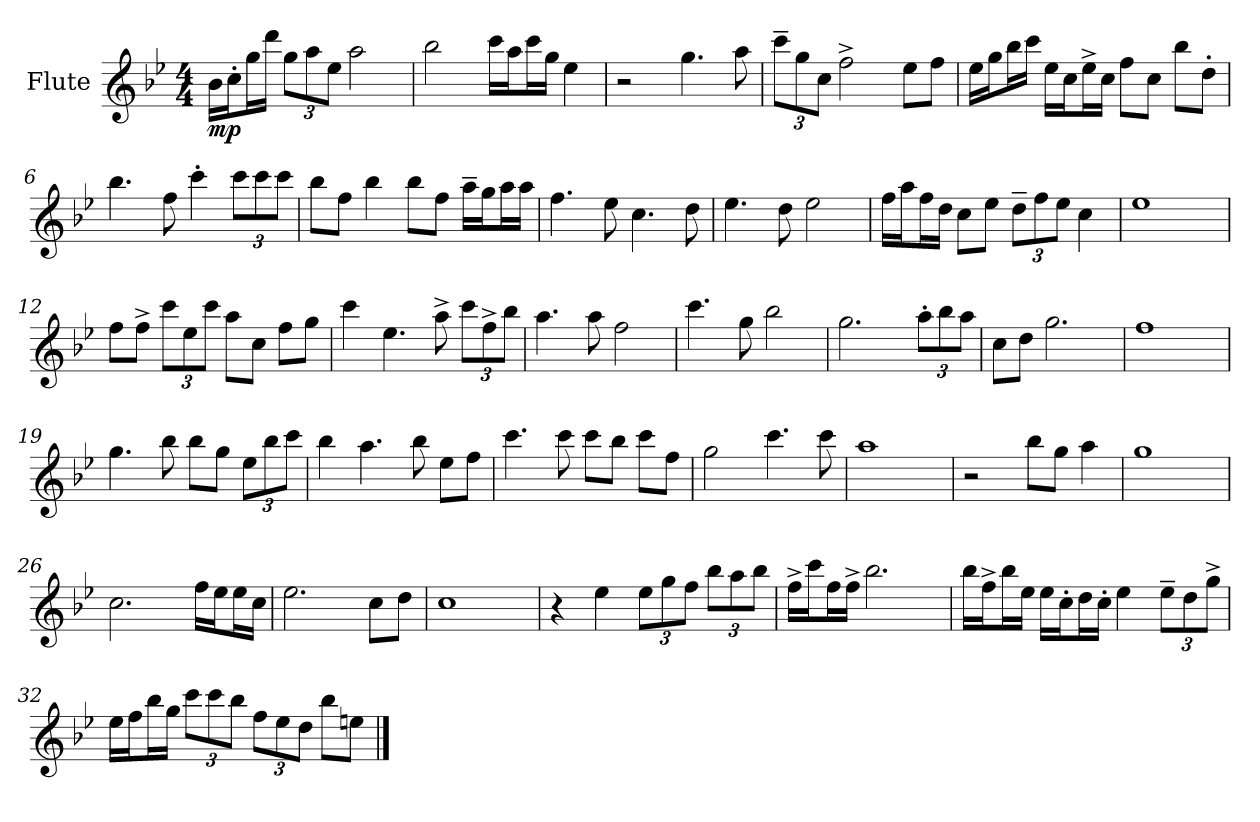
**kern	**dynam
*part1	*part1
*staff1	*staff1
*I"Flute	*
*I'Fl	*
*clefG2	*
*k[b-e-]	*
*B-:	*
*M4/4	*
=1	=1
16b-\LL	mp
16cc'\J	.
16gg\L	.
16ddd\JJ	.
12gg\L	.
12aa\	.
12ee-\J	.
2aa	.
=2	=2
2bb-	.
16ccc\LL	.
16aa\J	.
16ccc\L	.
16gg\JJ	.
4ee-	.
=3	=3
2r	.
4.gg	.
8aa	.
=4	=4
12ccc~\L	.
12gg\	.
12cc\J	.
2ff^	.
8ee-\L	.
8ff\J	.
=5	=5
16ee-\LL	.
16gg\J	.
16bb-\L	.
16ccc\JJ	.
16ee-\LL	.
16cc\J	.
16ee-^\L	.
16cc\JJ	.
8ff\L	.
8cc\J	.
8bb-\L	.
8dd'\J	.
=6	=6
4.bb-	.
8ff	.
4ccc'	.
12ccc\L	.
12ccc\	.
12ccc\J	.
=7	=7
8bb-\L	.
8ff\J	.
4bb-	.
8bb-\L	.
8ff\J	.
16aa~\LL	.
16gg\J	.
16aa\L	.
16aa\JJ	.
=8	=8
4.ff	.
8ee-	.
4.cc	.
8dd	.
=9	=9
4.ee-	.
8dd	.
2ee-	.
=10	=10
16ff\LL	.
16aa\J	.
16ff\L	.
16dd\JJ	.
8cc\L	.
8ee-\J	.
12dd~\L	.
12ff\	.
12ee-\J	.
4cc	.
=11	=11
1ee-	.
=12	=12
8ff\L	.
8ff^\J	.
12ccc\L	.
12ee-\	.
12ccc\J	.
8aa\L	.
8cc\J	.
8ff\L	.
8gg\J	.
=13	=13
4ccc	.
4.ee-	.
8aa^	.
12ccc\L	.
12ff^\	.
12bb-\J	.
=14	=14
4.aa	.
8aa	.
2ff	.
=15	=15
4.ccc	.
8gg	.
2bb-	.
=16	=16
2.gg	.
12aa'\L	.
12bb-\	.
12aa\J	.
=17	=17
8cc\L	.
8dd\J	.
2.gg	.
=18	=18
1ff	.
=19	=19
4.gg	.
8bb-	.
8bb-\L	.
8gg\J	.
12ee-\L	.
12bb-\	.
12ccc\J	.
=20	=20
4bb-	.
4.aa	.
8bb-	.
8ee-\L	.
8ff\J	.
=21	=21
4.ccc	.
8ccc	.
8ccc\L	.
8bb-\J	.
8ccc\L	.
8ff\J	.
=22	=22
2gg	.
4.ccc	.
8ccc	.
=23	=23
1aa	.
=24	=24
2r	.
8bb-\L	.
8gg\J	.
4aa	.
=25	=25
1gg	.
=26	=26
2.cc	.
16ff\LL	.
16ee-\J	.
16ee-\L	.
16cc\JJ	.
=27	=27
2.ee-	.
8cc\L	.
8dd\J	.
=28	=28
1cc	.
=29	=29
4r	.
4ee-	.
12ee-\L	.
12gg\	.
12ff\J	.
12bb-\L	.
12aa\	.
12bb-\J	.
=30	=30
16ff^\LL	.
16ccc\J	.
16ff\L	.
16ff^\JJ	.
2.bb-	.
=31	=31
16bb-\LL	.
16ff^\J	.
16bb-\L	.
16ee-\JJ	.
16ee-\LL	.
16cc'\J	.
16dd\L	.
16cc'\JJ	.
4ee-	.
12ee-~\L	.
12dd\	.
12gg^\J	.
=32	=32
16ee-\LL	.
16ff\J	.
16bb-\L	.
16gg\JJ	.
12ccc\L	.
12ccc\	.
12bb-\J	.
12ff\L	.
12ee-\	.
12dd\J	.
8bb-\L	.
8een\J	.
==	==
*-	*-
